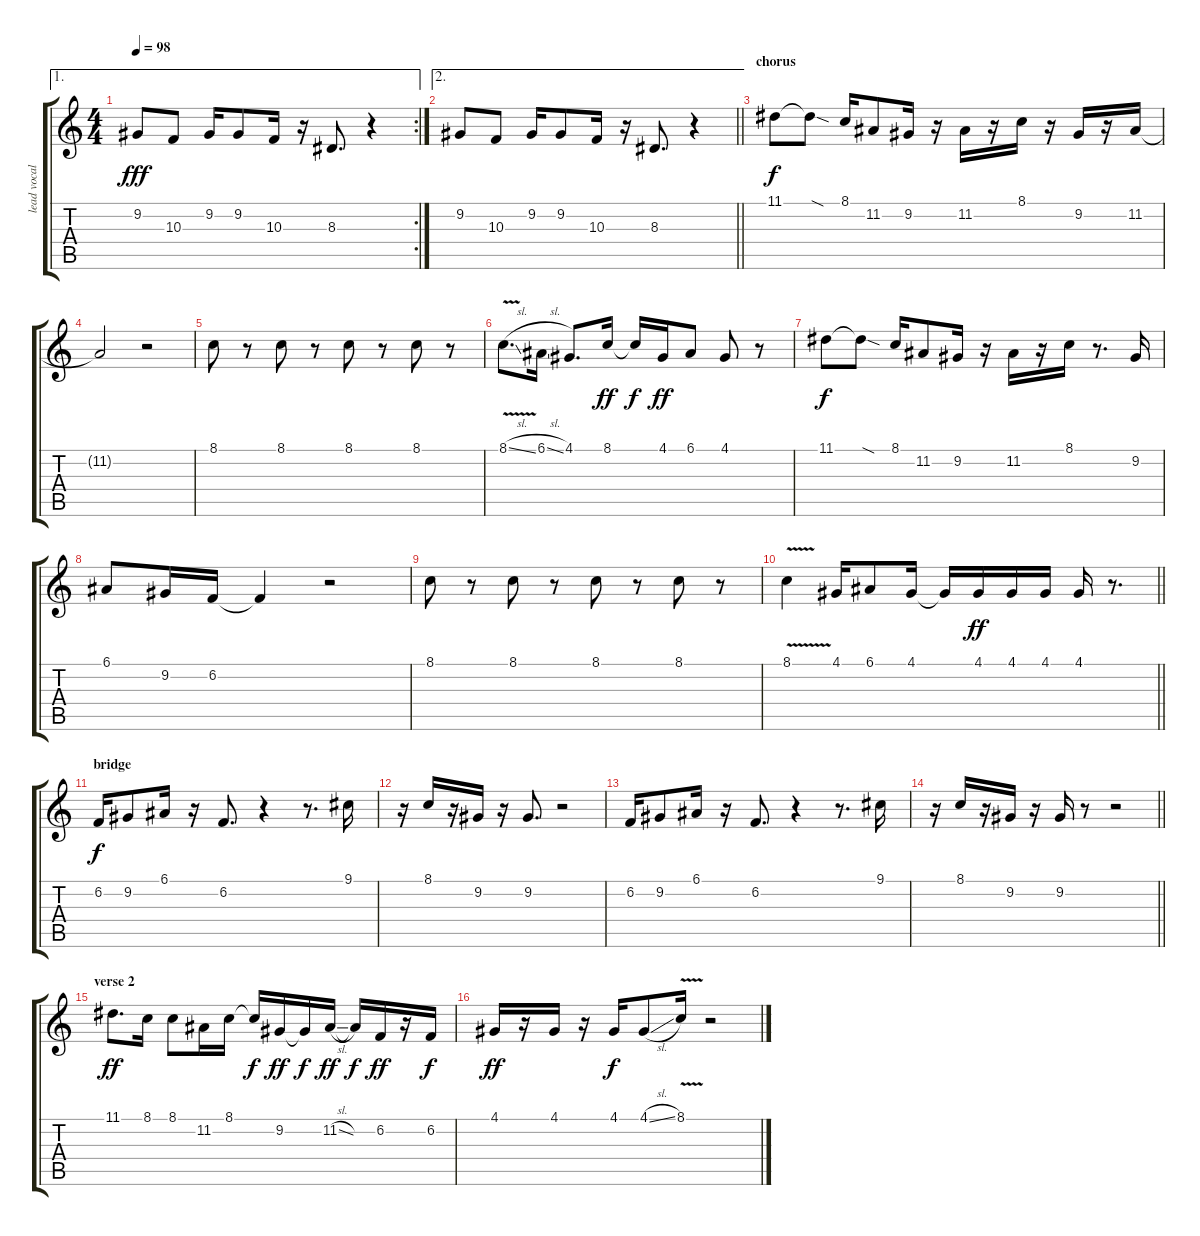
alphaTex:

\track ("lead vocal" "lead vocal") {instrument percussiveorgan}
\staff {score tabs}
\tuning (E4 B3 G3 D3 A2 E2) {hide}
\ae 1
\rc 2
\ts (4 4)
\tempo 98
\clef g2
\ks c
9.2.8{dy fff} 10.3.8 9.2.16 9.2.8 10.3.16 r.16 8.3.8{d} r.4 |
\ae 2
\barLineRight lightlight
9.2.8 10.3.8 9.2.16 9.2.8 10.3.16 r.16 8.3.8{d} r.4 |
\section ("" "chorus")
11.1.8{dy f} 11.1{sod t}.8 8.1.16 11.2.8 9.2.16 r.16 11.2.16 r.16 8.1.16 r.16 9.2.16 r.16 11.2.16 |
11.2{t}.2 r.2 |
8.1.8 r.8 8.1.8 r.8 8.1.8 r.8 8.1.8 r.8 |
8.1{v sl}.8{d} 6.1{sl}.16 4.1.8{d} 8.1.16{dy ff} 8.1{t}.16{dy f} 4.1.16{dy ff} 6.1.8 4.1.8 r.8 |
11.1.8{dy f} 11.1{sod t}.8 8.1.16 11.2.8 9.2.16 r.16 11.2.16 r.16 8.1.16 r.8{d} 9.2.16 |
6.1.8 9.2.16 6.2.16 6.2{t}.4 r.2 |
8.1.8 r.8 8.1.8 r.8 8.1.8 r.8 8.1.8 r.8 |
\barLineRight lightlight
8.1{v}.4 4.1.16 6.1.8 4.1.16 4.1{t}.16 4.1.16{dy ff} 4.1.16 4.1.16 4.1.16 r.8{d} |
\section ("" "bridge")
6.2.16{dy f} 9.2.8 6.1.16 r.16 6.2.8{d} r.4 r.8{d} 9.1.16 |
r.16 8.1.16 r.16 9.2.16 r.16 9.2.8{d} r.2 |
6.2.16 9.2.8 6.1.16 r.16 6.2.8{d} r.4 r.8{d} 9.1.16 |
\barLineRight lightlight
r.16 8.1.16 r.16 9.2.16 r.16 9.2.16 r.8 r.2 |
\section ("" "verse 2")
11.1.8{d dy ff} 8.1.16 8.1.8 11.2.16 8.1.16 8.1{t}.16{dy f} 9.2.16{dy ff} 9.2{t}.16{dy f} 11.2{sl}.16{dy ff} 11.2{t}.16{dy f} 6.2.16{dy ff} r.16 6.2.16{dy f} |
4.1.16{dy ff} r.16 4.1.16 r.16 4.1.16{dy f} 4.1{sl}.8 8.1{v}.16 r.2
